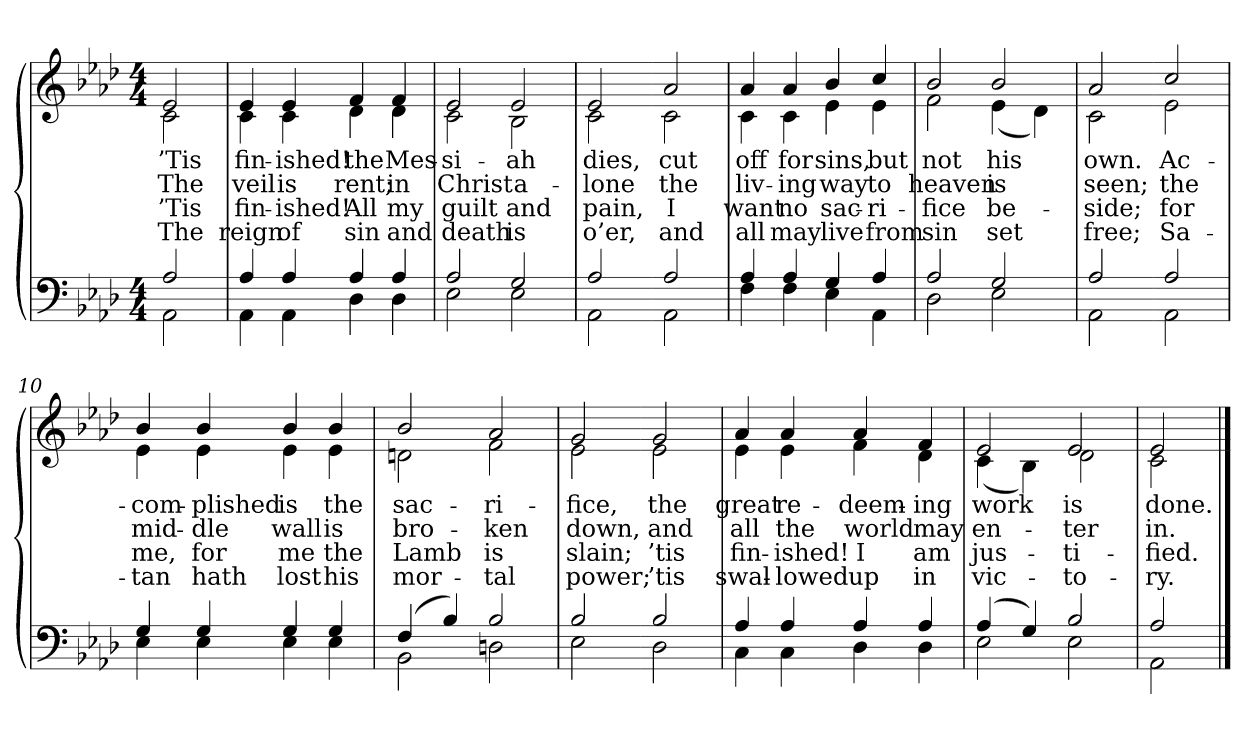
**kern	**kern	**text	**text	**text	**text
*part2	*part1	*part1	*part1	*part1	*part1
*staff2	*staff1	*staff1	*staff1	*staff1	*staff1
*clefF4	*clefG2	*	*	*	*
*k[b-e-a-d-]	*k[b-e-a-d-]	*	*	*	*
*M4/4	*M4/4	*	*	*	*
=1	=1	=1	=1	=1	=1
*^	*	*	*	*	*
!	!	!LO:TX:b:i:t=Verse	!	!	!	!
!	!	!	!LO:LY:b	!LO:LY:b	!LO:LY:b	!LO:LY:b
*	*	*^	*	*	*	*
2A-/	2AA-\	2e-/	2c\	’Tis	The	’Tis	The
=2	=2	=2	=2	=2	=2	=2	=2
!	!	!	!	!LO:LY:b	!LO:LY:b	!LO:LY:b	!LO:LY:b
4A-/	4AA-\	4e-/	4c\	fin-	veil	fin-	reign
!	!	!	!	!LO:LY:b	!LO:LY:b	!LO:LY:b	!LO:LY:b
4A-/	4AA-\	4e-/	4c\	-ished!	is	-ished!	of
!	!	!	!	!LO:LY:b	!LO:LY:b	!LO:LY:b	!LO:LY:b
4A-/	4D-\	4f/	4d-\	the	rent;	All	sin
!	!	!	!	!LO:LY:b	!LO:LY:b	!LO:LY:b	!LO:LY:b
4A-/	4D-\	4f/	4d-\	Mes-	in	my	and
=3	=3	=3	=3	=3	=3	=3	=3
!	!	!	!	!LO:LY:b	!LO:LY:b	!LO:LY:b	!LO:LY:b
2A-/	2E-\	2e-/	2c\	-si-	Christ	guilt	death
!	!	!	!	!LO:LY:b	!LO:LY:b	!LO:LY:b	!LO:LY:b
2G/	2E-\	2e-/	2B-\	-ah	a-	and	is
=4	=4	=4	=4	=4	=4	=4	=4
!	!	!	!	!LO:LY:b	!LO:LY:b	!LO:LY:b	!LO:LY:b
2A-/	2AA-\	2e-/	2c\	dies,	-lone	pain,	o’er,
!!LO:LB:g=z	!!
=5-	=5-	=5-	=5-	=5-	=5-	=5-	=5-
!	!	!	!	!LO:LY:b	!LO:LY:b	!LO:LY:b	!LO:LY:b
2A-/	2AA-\	2a-/	2c\	cut	the	I	and
=6	=6	=6	=6	=6	=6	=6	=6
!	!	!	!	!LO:LY:b	!LO:LY:b	!LO:LY:b	!LO:LY:b
4A-/	4F\	4a-/	4c\	off	liv-	want	all
!	!	!	!	!LO:LY:b	!LO:LY:b	!LO:LY:b	!LO:LY:b
4A-/	4F\	4a-/	4c\	for	-ing	no	may
!	!	!	!	!LO:LY:b	!LO:LY:b	!LO:LY:b	!LO:LY:b
4G/	4E-\	4b-/	4e-\	sins,	way	sac-	live
!	!	!	!	!LO:LY:b	!LO:LY:b	!LO:LY:b	!LO:LY:b
4A-/	4AA-\	4cc/	4e-\	but	to	-ri-	from
=7	=7	=7	=7	=7	=7	=7	=7
!	!	!	!	!LO:LY:b	!LO:LY:b	!LO:LY:b	!LO:LY:b
2A-/	2D-\	2b-/	2f\	not	heaven	-fice	sin
!	!	!	!	!LO:LY:b	!LO:LY:b	!LO:LY:b	!LO:LY:b
2G/	2E-\	2b-/	(<4e-\	his	is	be-	set
.	.	.	4d-\)	.	.	.	.
=8	=8	=8	=8	=8	=8	=8	=8
!	!	!	!	!LO:LY:b	!LO:LY:b	!LO:LY:b	!LO:LY:b
2A-/	2AA-\	2a-/	2c\	own.	seen;	-side;	free;
!!LO:LB:g=z	!!
=9-	=9-	=9-	=9-	=9-	=9-	=9-	=9-
!	!	!	!	!LO:LY:b	!LO:LY:b	!LO:LY:b	!LO:LY:b
2A-/	2AA-\	2cc/	2e-\	Ac-	the	for	Sa-
=10	=10	=10	=10	=10	=10	=10	=10
!	!	!	!	!LO:LY:b	!LO:LY:b	!LO:LY:b	!LO:LY:b
4G/	4E-\	4b-/	4e-\	-com-	mid-	me,	-tan
!	!	!	!	!LO:LY:b	!LO:LY:b	!LO:LY:b	!LO:LY:b
4G/	4E-\	4b-/	4e-\	-plished	-dle	for	hath
!	!	!	!	!LO:LY:b	!LO:LY:b	!LO:LY:b	!LO:LY:b
4G/	4E-\	4b-/	4e-\	is	wall	me	lost
!	!	!	!	!LO:LY:b	!LO:LY:b	!LO:LY:b	!LO:LY:b
4G/	4E-\	4b-/	4e-\	the	is	the	his
=11	=11	=11	=11	=11	=11	=11	=11
!	!	!	!	!LO:LY:b	!LO:LY:b	!LO:LY:b	!LO:LY:b
(>4F/	2BB-\	2b-/	2dn\	sac-	bro-	Lamb	mor-
4B-/)	.	.	.	.	.	.	.
!	!	!	!	!LO:LY:b	!LO:LY:b	!LO:LY:b	!LO:LY:b
2B-/	2Dn\	2a-/	2f\	-ri-	-ken	is	-tal
=12	=12	=12	=12	=12	=12	=12	=12
!	!	!	!	!LO:LY:b	!LO:LY:b	!LO:LY:b	!LO:LY:b
2B-/	2E-\	2g/	2e-\	-fice,	down,	slain;	power;
!!LO:LB:g=z	!!
=13-	=13-	=13-	=13-	=13-	=13-	=13-	=13-
!	!	!	!	!LO:LY:b	!LO:LY:b	!LO:LY:b	!LO:LY:b
2B-/	2D-\	2g/	2e-\	the	and	’tis	’tis
=14	=14	=14	=14	=14	=14	=14	=14
!	!	!	!	!LO:LY:b	!LO:LY:b	!LO:LY:b	!LO:LY:b
4A-/	4C\	4a-/	4e-\	great	all	fin-	swal-
!	!	!	!	!LO:LY:b	!LO:LY:b	!LO:LY:b	!LO:LY:b
4A-/	4C\	4a-/	4e-\	re-	the	-ished!	-lowed
!	!	!	!	!LO:LY:b	!LO:LY:b	!LO:LY:b	!LO:LY:b
4A-/	4D-\	4a-/	4f\	-deem-	world	I	up
!	!	!	!	!LO:LY:b	!LO:LY:b	!LO:LY:b	!LO:LY:b
4A-/	4D-\	4f/	4d-\	-ing	may	am	in
=15	=15	=15	=15	=15	=15	=15	=15
!	!	!	!	!LO:LY:b	!LO:LY:b	!LO:LY:b	!LO:LY:b
(>4A-/	2E-\	2e-/	(<4c\	work	en-	jus-	vic-
4G/)	.	.	4B-\)	.	.	.	.
!	!	!	!	!LO:LY:b	!LO:LY:b	!LO:LY:b	!LO:LY:b
2B-/	2E-\	2e-/	2d-\	is	-ter	-ti-	-to-
=16	=16	=16	=16	=16	=16	=16	=16
!	!	!	!	!LO:LY:b	!LO:LY:b	!LO:LY:b	!LO:LY:b
2A-/	2AA-\	2e-/	2c\	done.	in.	-fied.	-ry.
*v	*v	*	*	*	*	*	*
*	*v	*v	*	*	*	*
==	==	==	==	==	==
*-	*-	*-	*-	*-	*-
